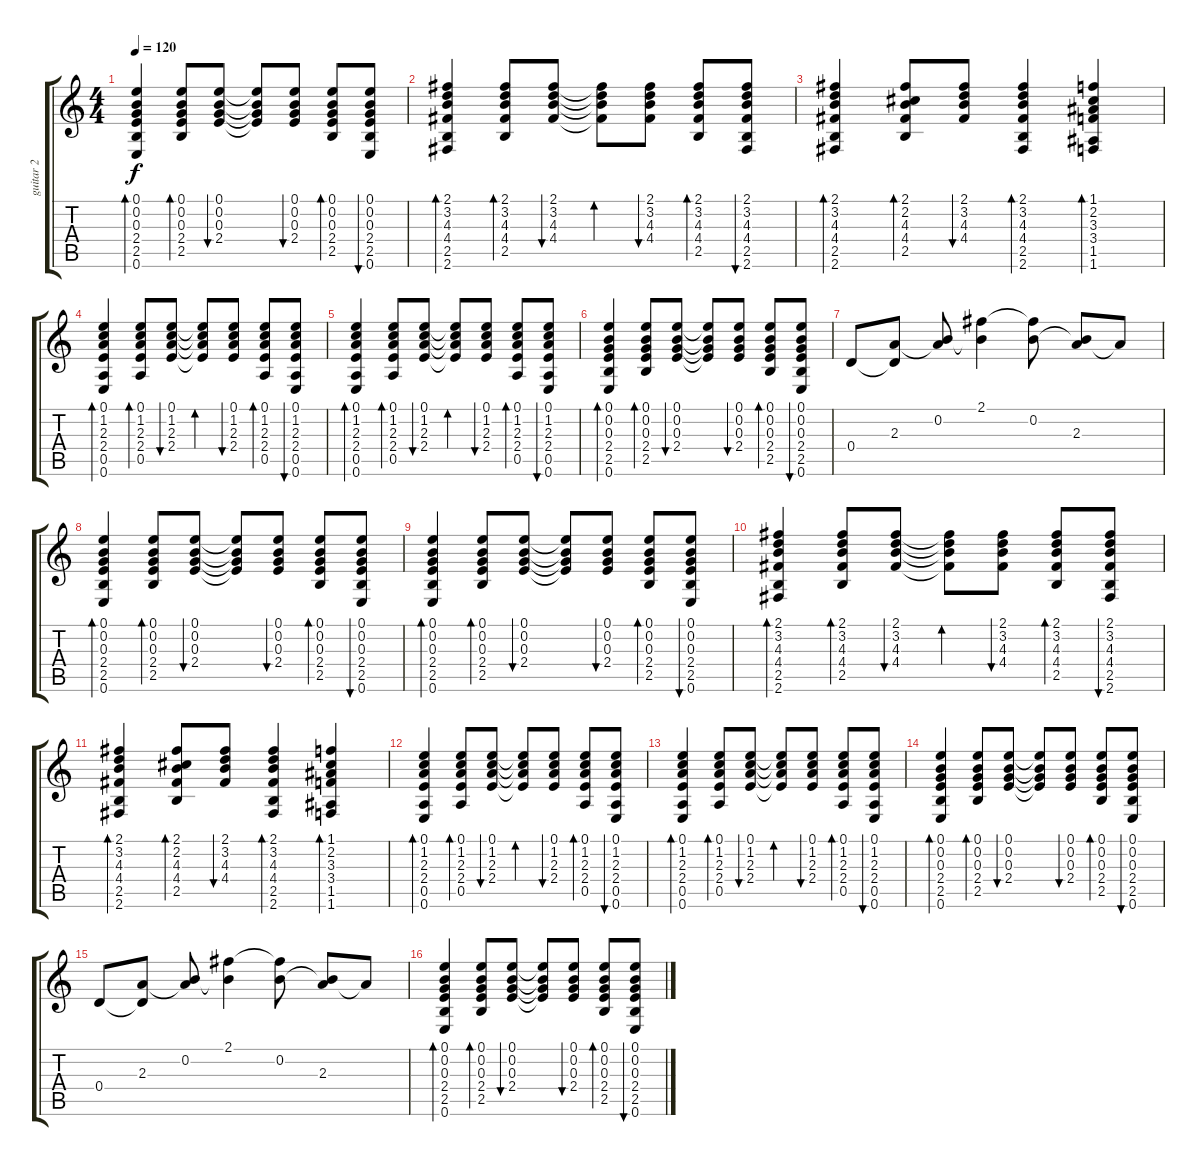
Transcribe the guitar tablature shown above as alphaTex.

\track ("guitar 2" "guitar 2") {instrument electricguitarjazz}
\staff {score tabs}
\tuning (E4 B3 G3 D3 A2 E2) {hide}
\ts (4 4)
\tempo 120
\clef g2
\ks c
(0.1 0.2 0.3 2.4 2.5 0.6).4{bd 60 dy f} (0.1 0.2 0.3 2.4 2.5).8{bd 60} (0.1 0.2 0.3 2.4).8{bu 60} (0.1{t} 0.2{t} 0.3{t} 2.4{t}).8 (0.1 0.2 0.3 2.4).8{bu 60} (0.1 0.2 0.3 2.4 2.5).8{bd 60} (0.1 0.2 0.3 2.4 2.5 0.6).8{bu 60} |
(2.1 3.2 4.3 4.4 2.5 2.6).4{bd 60} (2.1 3.2 4.3 4.4 2.5).8{bd 60} (2.1 3.2 4.3 4.4).8{bu 60} (2.1{t} 3.2{t} 4.3{t} 4.4{t}).8{bd 60} (2.1 3.2 4.3 4.4).8{bu 60} (2.1 3.2 4.3 4.4 2.5).8{bd 60} (2.1 3.2 4.3 4.4 2.5 2.6).8{bu 60} |
(2.1 3.2 4.3 4.4 2.5 2.6).4{bd 60} (2.1 2.2 4.3 4.4 2.5).8{bd 60} (2.1 3.2 4.3 4.4).8{bu 60} (2.1 3.2 4.3 4.4 2.5 2.6).4{bd 60} (1.1 2.2 3.3 3.4 1.5 1.6).4{bd 60} |
(0.1 1.2 2.3 2.4 0.5 0.6).4{bd 60} (0.1 1.2 2.3 2.4 0.5).8{bd 60} (0.1 1.2 2.3 2.4).8{bu 60} (0.1{t} 1.2{t} 2.3{t} 2.4{t}).8{bd 60} (0.1 1.2 2.3 2.4).8{bu 60} (0.1 1.2 2.3 2.4 0.5).8{bd 60} (0.1 1.2 2.3 2.4 0.5 0.6).8{bu 60} |
(0.1 1.2 2.3 2.4 0.5 0.6).4{bd 60} (0.1 1.2 2.3 2.4 0.5).8{bd 60} (0.1 1.2 2.3 2.4).8{bu 60} (0.1{t} 1.2{t} 2.3{t} 2.4{t}).8{bd 60} (0.1 1.2 2.3 2.4).8{bu 60} (0.1 1.2 2.3 2.4 0.5).8{bd 60} (0.1 1.2 2.3 2.4 0.5 0.6).8{bu 60} |
(0.1 0.2 0.3 2.4 2.5 0.6).4{bd 60} (0.1 0.2 0.3 2.4 2.5).8{bd 60} (0.1 0.2 0.3 2.4).8{bu 60} (0.1{t} 0.2{t} 0.3{t} 2.4{t}).8 (0.1 0.2 0.3 2.4).8{bu 60} (0.1 0.2 0.3 2.4 2.5).8{bd 60} (0.1 0.2 0.3 2.4 2.5 0.6).8{bu 60} |
0.4.8 (2.3 0.4{t}).8 (0.2 2.3{t}).8 (2.1 0.2{t}).4 (2.1{t} 0.2).8 (0.2{t} 2.3).8 2.3{t}.8 |
(0.1 0.2 0.3 2.4 2.5 0.6).4{bd 60} (0.1 0.2 0.3 2.4 2.5).8{bd 60} (0.1 0.2 0.3 2.4).8{bu 60} (0.1{t} 0.2{t} 0.3{t} 2.4{t}).8 (0.1 0.2 0.3 2.4).8{bu 60} (0.1 0.2 0.3 2.4 2.5).8{bd 60} (0.1 0.2 0.3 2.4 2.5 0.6).8{bu 60} |
(0.1 0.2 0.3 2.4 2.5 0.6).4{bd 60} (0.1 0.2 0.3 2.4 2.5).8{bd 60} (0.1 0.2 0.3 2.4).8{bu 60} (0.1{t} 0.2{t} 0.3{t} 2.4{t}).8 (0.1 0.2 0.3 2.4).8{bu 60} (0.1 0.2 0.3 2.4 2.5).8{bd 60} (0.1 0.2 0.3 2.4 2.5 0.6).8{bu 60} |
(2.1 3.2 4.3 4.4 2.5 2.6).4{bd 60} (2.1 3.2 4.3 4.4 2.5).8{bd 60} (2.1 3.2 4.3 4.4).8{bu 60} (2.1{t} 3.2{t} 4.3{t} 4.4{t}).8{bd 60} (2.1 3.2 4.3 4.4).8{bu 60} (2.1 3.2 4.3 4.4 2.5).8{bd 60} (2.1 3.2 4.3 4.4 2.5 2.6).8{bu 60} |
(2.1 3.2 4.3 4.4 2.5 2.6).4{bd 60} (2.1 2.2 4.3 4.4 2.5).8{bd 60} (2.1 3.2 4.3 4.4).8{bu 60} (2.1 3.2 4.3 4.4 2.5 2.6).4{bd 60} (1.1 2.2 3.3 3.4 1.5 1.6).4{bd 60} |
(0.1 1.2 2.3 2.4 0.5 0.6).4{bd 60} (0.1 1.2 2.3 2.4 0.5).8{bd 60} (0.1 1.2 2.3 2.4).8{bu 60} (0.1{t} 1.2{t} 2.3{t} 2.4{t}).8{bd 60} (0.1 1.2 2.3 2.4).8{bu 60} (0.1 1.2 2.3 2.4 0.5).8{bd 60} (0.1 1.2 2.3 2.4 0.5 0.6).8{bu 60} |
(0.1 1.2 2.3 2.4 0.5 0.6).4{bd 60} (0.1 1.2 2.3 2.4 0.5).8{bd 60} (0.1 1.2 2.3 2.4).8{bu 60} (0.1{t} 1.2{t} 2.3{t} 2.4{t}).8{bd 60} (0.1 1.2 2.3 2.4).8{bu 60} (0.1 1.2 2.3 2.4 0.5).8{bd 60} (0.1 1.2 2.3 2.4 0.5 0.6).8{bu 60} |
(0.1 0.2 0.3 2.4 2.5 0.6).4{bd 60} (0.1 0.2 0.3 2.4 2.5).8{bd 60} (0.1 0.2 0.3 2.4).8{bu 60} (0.1{t} 0.2{t} 0.3{t} 2.4{t}).8 (0.1 0.2 0.3 2.4).8{bu 60} (0.1 0.2 0.3 2.4 2.5).8{bd 60} (0.1 0.2 0.3 2.4 2.5 0.6).8{bu 60} |
0.4.8 (2.3 0.4{t}).8 (0.2 2.3{t}).8 (2.1 0.2{t}).4 (2.1{t} 0.2).8 (0.2{t} 2.3).8 2.3{t}.8 |
(0.1 0.2 0.3 2.4 2.5 0.6).4{bd 60} (0.1 0.2 0.3 2.4 2.5).8{bd 60} (0.1 0.2 0.3 2.4).8{bu 60} (0.1{t} 0.2{t} 0.3{t} 2.4{t}).8 (0.1 0.2 0.3 2.4).8{bu 60} (0.1 0.2 0.3 2.4 2.5).8{bd 60} (0.1 0.2 0.3 2.4 2.5 0.6).8{bu 60}
